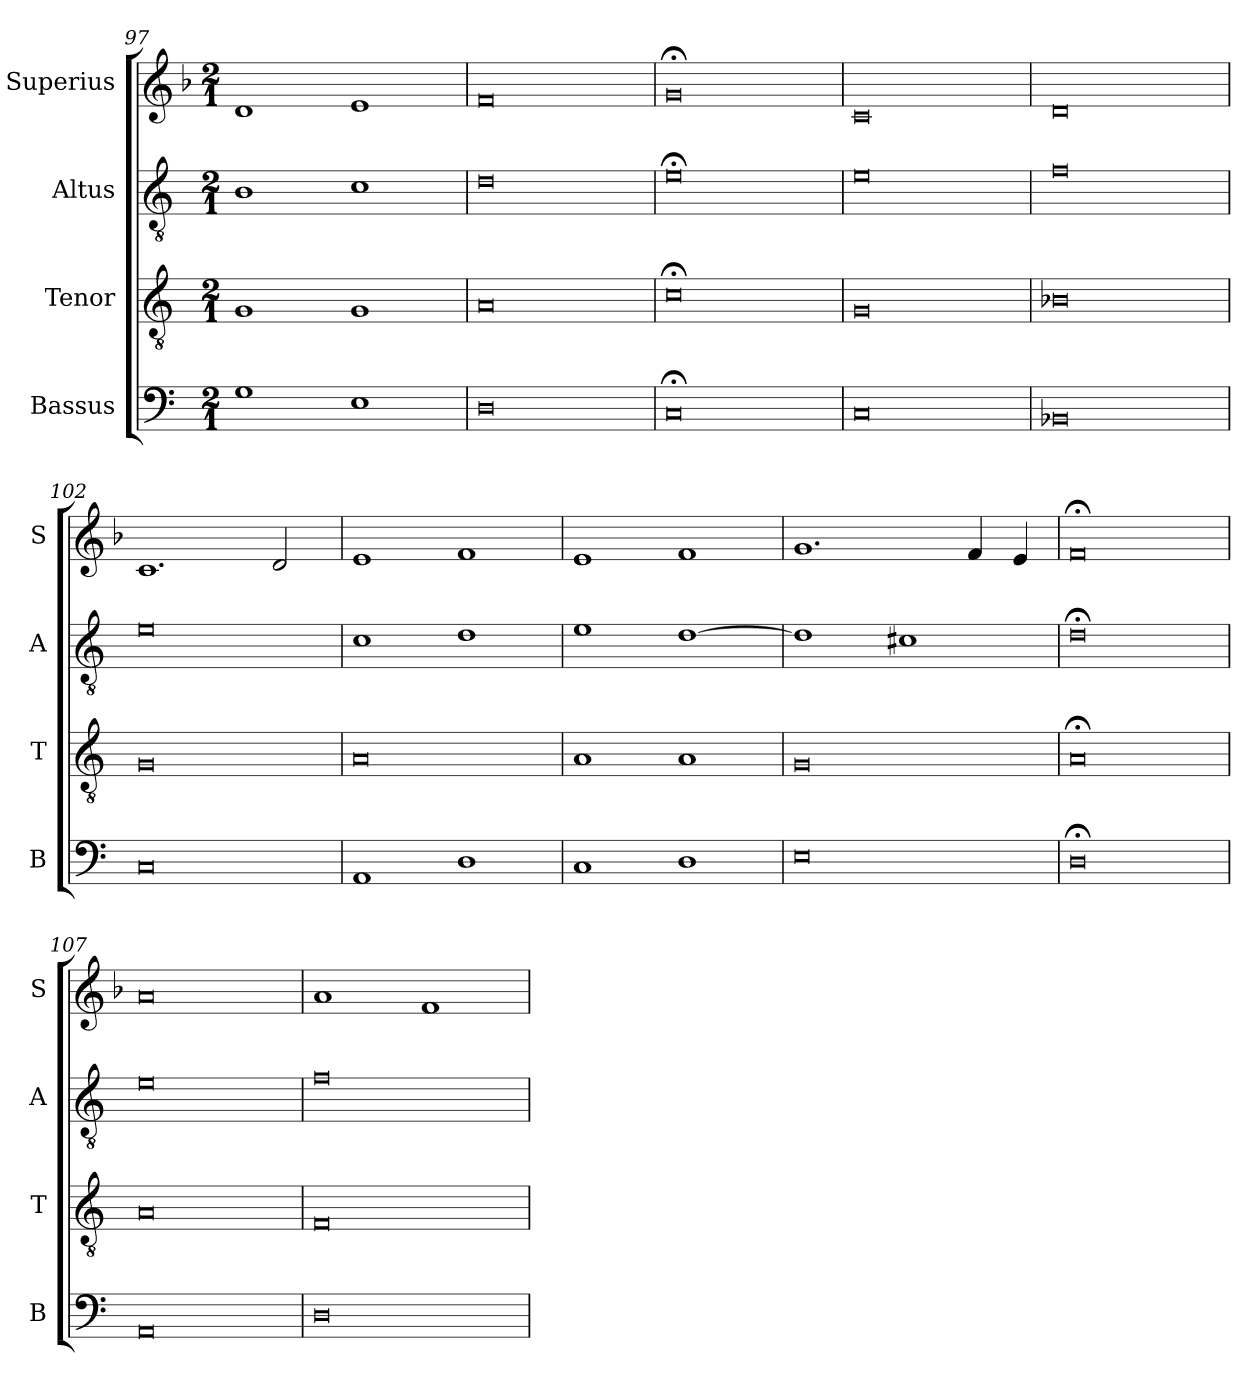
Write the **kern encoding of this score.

**kern	**kern	**kern	**kern
*part4	*part3	*part2	*part1
*staff4	*staff3	*staff2	*staff1
*I"Bassus	*I"Tenor	*I"Altus	*I"Superius
*I'B	*I'T	*I'A	*I'S
*clefF4	*clefGv2	*clefGv2	*clefG2
*k[]	*k[]	*k[]	*k[b-]
*M2/1	*M2/1	*M2/1	*M2/1
=97	=97	=97	=97
1G	1G	1B	1d
1E	1G	1c	1e
=98	=98	=98	=98
0D	0A	0d	0f
=99	=99	=99	=99
0C;<	0c;<	0e;<	0g;<
=100	=100	=100	=100
0C	0G	0e	0c
=101	=101	=101	=101
0BB-X	0B-X	0f	0d
=102	=102	=102	=102
0C	0G	0e	1.c
.	.	.	2d/
=103	=103	=103	=103
1AA	0A	1c	1e
1D	.	1d	1f
=104	=104	=104	=104
1C	1A	1e	1e
1D	1A	[1d	1f
=105	=105	=105	=105
0E	0G	1d]	1.g
.	.	1c#X	.
.	.	.	4f/
.	.	.	4e/
=106	=106	=106	=106
0D;<	0A;<	0d;<	0f;<
=107	=107	=107	=107
0AA	0A	0e	0a
=108	=108	=108	=108
0D	0F	0f	1a
.	.	.	1f
=	=	=	=
*-	*-	*-	*-
